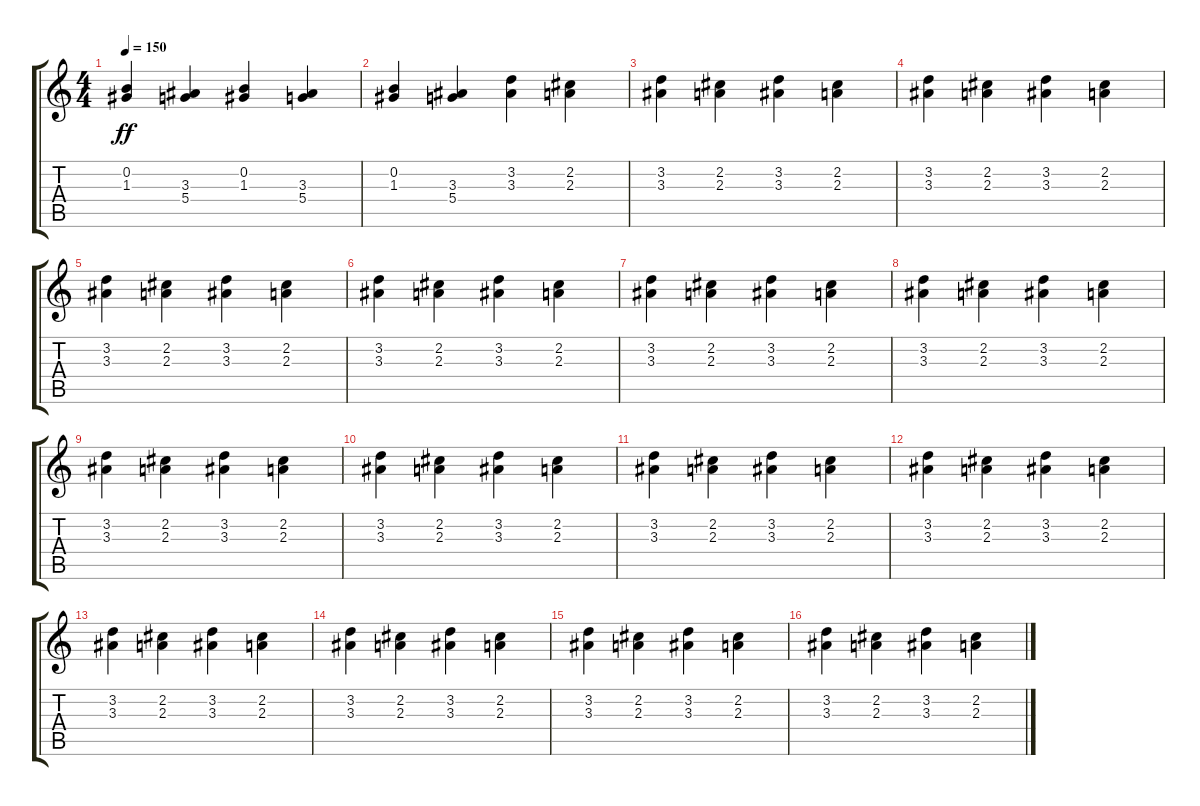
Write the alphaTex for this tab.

\track "" {instrument distortionguitar}
\staff {score tabs}
\tuning (E4 B3 G3 D3 A2 E2) {hide}
\ts (4 4)
\tempo 150
\clef g2
\ks c
(0.2 1.3).4{dy ff} (3.3 5.4).4 (0.2 1.3).4 (3.3 5.4).4 |
(0.2 1.3).4 (3.3 5.4).4 (3.2 3.3).4 (2.2 2.3).4 |
(3.2 3.3).4 (2.2 2.3).4 (3.2 3.3).4 (2.2 2.3).4 |
(3.2 3.3).4 (2.2 2.3).4 (3.2 3.3).4 (2.2 2.3).4 |
(3.2 3.3).4 (2.2 2.3).4 (3.2 3.3).4 (2.2 2.3).4 |
(3.2 3.3).4 (2.2 2.3).4 (3.2 3.3).4 (2.2 2.3).4 |
(3.2 3.3).4 (2.2 2.3).4 (3.2 3.3).4 (2.2 2.3).4 |
(3.2 3.3).4 (2.2 2.3).4 (3.2 3.3).4 (2.2 2.3).4 |
(3.2 3.3).4 (2.2 2.3).4 (3.2 3.3).4 (2.2 2.3).4 |
(3.2 3.3).4 (2.2 2.3).4 (3.2 3.3).4 (2.2 2.3).4 |
(3.2 3.3).4 (2.2 2.3).4 (3.2 3.3).4 (2.2 2.3).4 |
(3.2 3.3).4 (2.2 2.3).4 (3.2 3.3).4 (2.2 2.3).4 |
(3.2 3.3).4 (2.2 2.3).4 (3.2 3.3).4 (2.2 2.3).4 |
(3.2 3.3).4 (2.2 2.3).4 (3.2 3.3).4 (2.2 2.3).4 |
(3.2 3.3).4 (2.2 2.3).4 (3.2 3.3).4 (2.2 2.3).4 |
(3.2 3.3).4 (2.2 2.3).4 (3.2 3.3).4 (2.2 2.3).4
